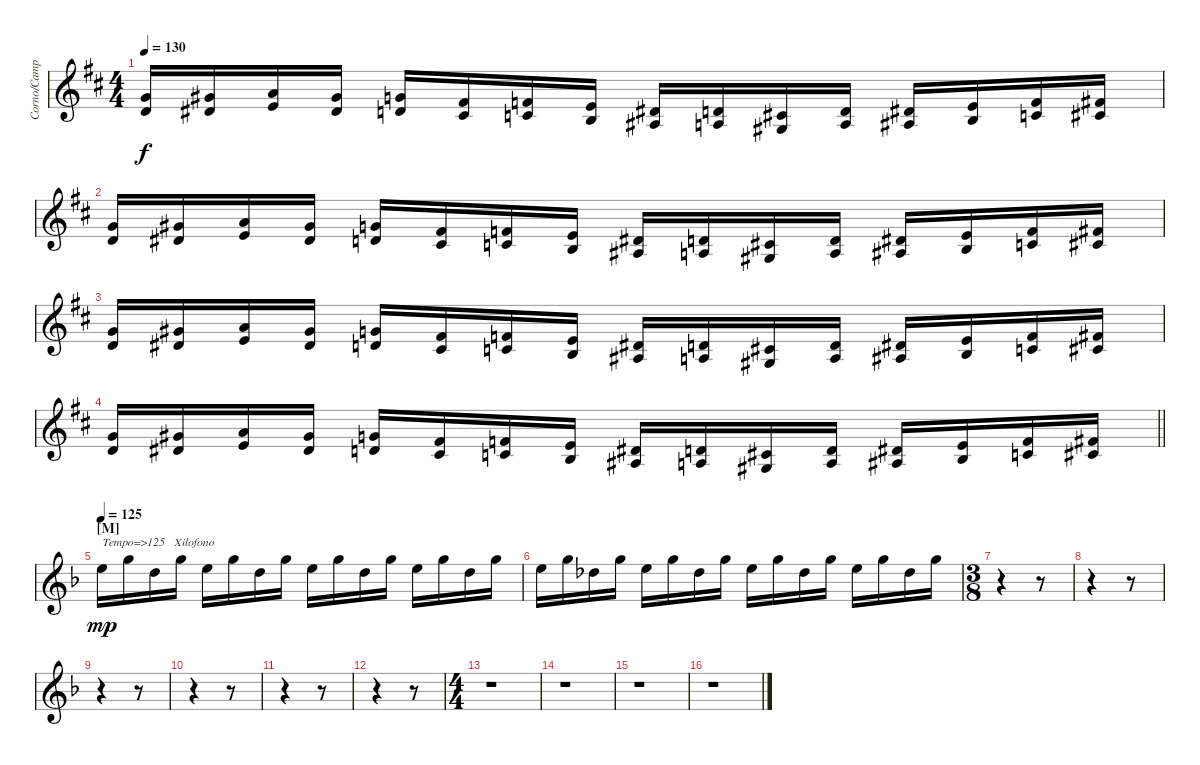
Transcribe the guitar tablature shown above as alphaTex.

\track ("Corno/Campanas t./ Xilofono" "Corno/Camp") {instrument frenchhorn}
\staff {score}
\tuning (E4 B3 G3 D3 A2 E2) {hide}
\ts (4 4)
\tempo 130
\clef g2
\ks d
(17.4 17.5).16{dy f} (18.4 18.5).16 (19.4 19.5).16 (18.4 18.5).16 (17.4 17.5).16 (16.4 16.5).16 (15.4 15.5).16 (14.4 14.5).16 (13.4 13.5).16 (12.4 12.5).16 (11.4 11.5).16 (12.4 12.5).16 (13.4 13.5).16 (14.4 14.5).16 (15.4 15.5).16 (16.4 16.5).16 |
(17.4 17.5).16 (18.4 18.5).16 (19.4 19.5).16 (18.4 18.5).16 (17.4 17.5).16 (16.4 16.5).16 (15.4 15.5).16 (14.4 14.5).16 (13.4 13.5).16 (12.4 12.5).16 (11.4 11.5).16 (12.4 12.5).16 (13.4 13.5).16 (14.4 14.5).16 (15.4 15.5).16 (16.4 16.5).16 |
(17.4 17.5).16{volume 7} (18.4 18.5).16 (19.4 19.5).16 (18.4 18.5).16 (17.4 17.5).16 (16.4 16.5).16 (15.4 15.5).16 (14.4 14.5).16 (13.4 13.5).16 (12.4 12.5).16 (11.4 11.5).16 (12.4 12.5).16 (13.4 13.5).16 (14.4 14.5).16 (15.4 15.5).16 (16.4 16.5).16 |
\barLineRight lightlight
(17.4 17.5).16 (18.4 18.5).16 (19.4 19.5).16 (18.4 18.5).16 (17.4 17.5).16 (16.4 16.5).16 (15.4 15.5).16 (14.4 14.5).16 (13.4 13.5).16 (12.4 12.5).16 (11.4 11.5).16 (12.4 12.5).16 (13.4 13.5).16 (14.4 14.5).16 (15.4 15.5).16 (16.4 16.5).16 |
\section ("" "[M]")
\tempo 125
\ks f
17.2.16{txt "Tempo=>125   Xilofono" dy mp volume 10 instrument xylophone} 20.2.16 15.2.16 20.2.16 17.2.16 20.2.16 15.2.16 20.2.16 17.2.16 20.2.16 15.2.16 20.2.16 17.2.16 20.2.16 15.2.16 20.2.16 |
17.2.16 20.2.16 14.2.16 20.2.16 17.2.16 20.2.16 14.2.16 20.2.16 17.2.16 20.2.16 14.2.16 20.2.16 17.2.16 20.2.16 14.2.16 20.2.16 |
\ts (3 8)
r.4 r.8 |
r.4 r.8 |
r.4 r.8 |
r.4 r.8 |
r.4 r.8 |
r.4 r.8 |
\ts (4 4)
r.1 |
r.1 |
r.1 |
r.1
